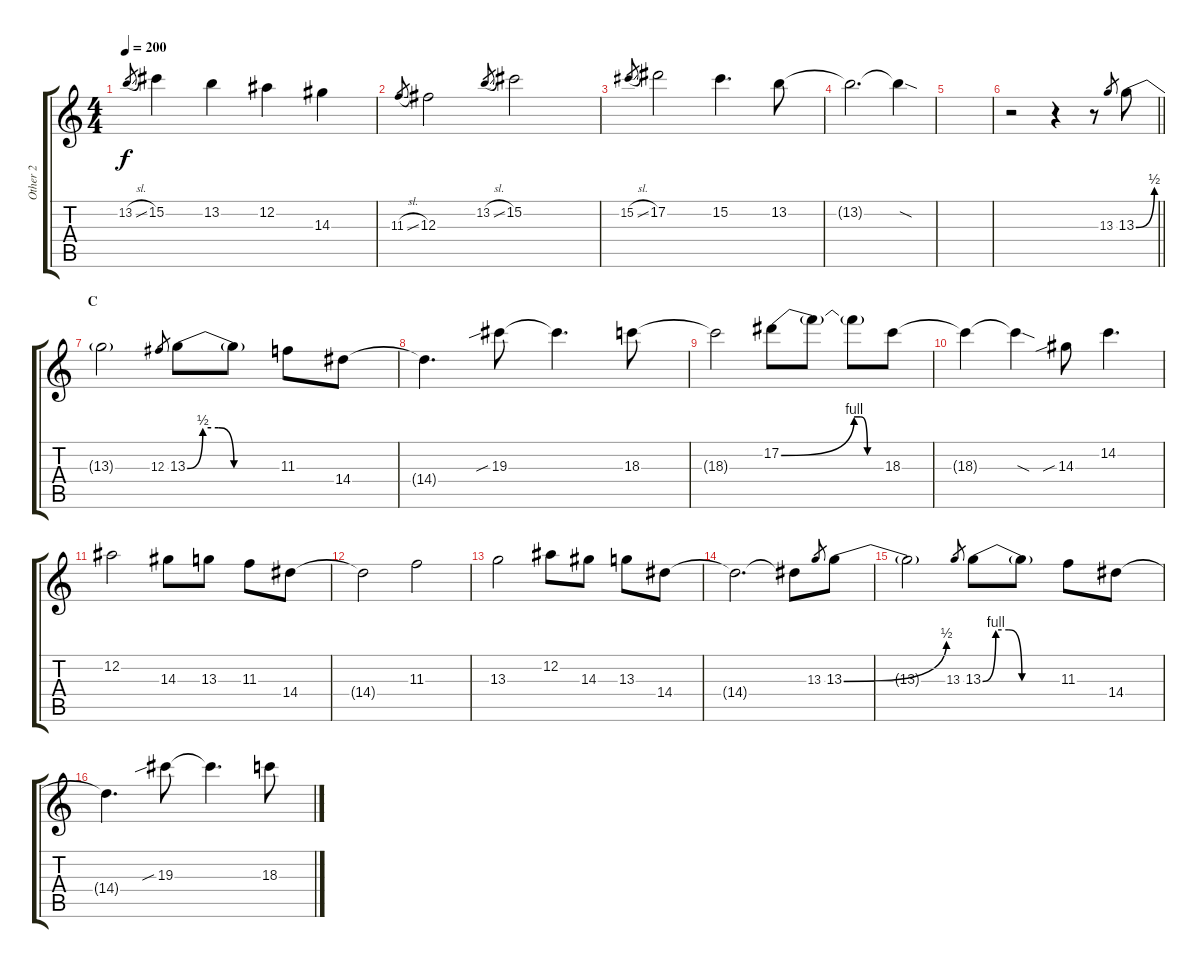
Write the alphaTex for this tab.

\track ("Other 2" "Other 2") {instrument overdrivenguitar}
\staff {score tabs}
\tuning (Eb4 Bb3 Gb3 Db3 Ab2 Eb2) {hide}
\ts (4 4)
\tempo 200
\clef g2
\ks c
13.2{sl}.8{gr dy f} 15.2.4 13.2.4 12.2.4 14.3.4 |
11.3{sl}.8{gr} 12.3.2 13.2{sl}.8{gr} 15.2.2 |
15.2{sl}.8{gr} 17.2.2 15.2.4{d} 13.2.8 |
13.2{t}.2{d} 13.2{sod t}.4 |
|
\barLineRight lightlight
r.2 r.4 r.8 13.3.8{gr} 13.3{be (bend 0 0 60 2)}.8 |
\section ("" "C")
13.3{t}.2 12.3.8{gr} 13.3{be (custom 0 0 10 2 20 2 30 0 60 0)}.8 13.3{t}.8 11.3.8 14.4.8 |
14.4{t}.4{d} 19.3{sib}.8 19.3{t}.4{d} 18.3.8 |
18.3{t}.2 17.2{be (bend 0 0 60 4)}.8 17.2{t}.8 17.2{be (custom 0 4 15 4 30 0 60 0) t}.8 18.3.8 |
18.3{t}.4 18.3{sod t}.4 14.3{sib}.8 14.2.4{d} |
12.2.2 14.3.8 13.3.8 11.3.8 14.4.8 |
14.4{t}.2 11.3.2 |
13.3.2 12.2.8 14.3.8 13.3.8 14.4.8 |
14.4{t}.2{d} 14.4{t}.8 13.3.8{gr} 13.3{be (bend 0 0 60 2)}.8 |
13.3{t}.2 13.3.8{gr} 13.3{be (custom 0 0 10 4 20 4 30 0 60 0)}.8 13.3{t}.8 11.3.8 14.4.8 |
14.4{t}.4{d} 19.3{sib}.8 19.3{t}.4{d} 18.3.8
